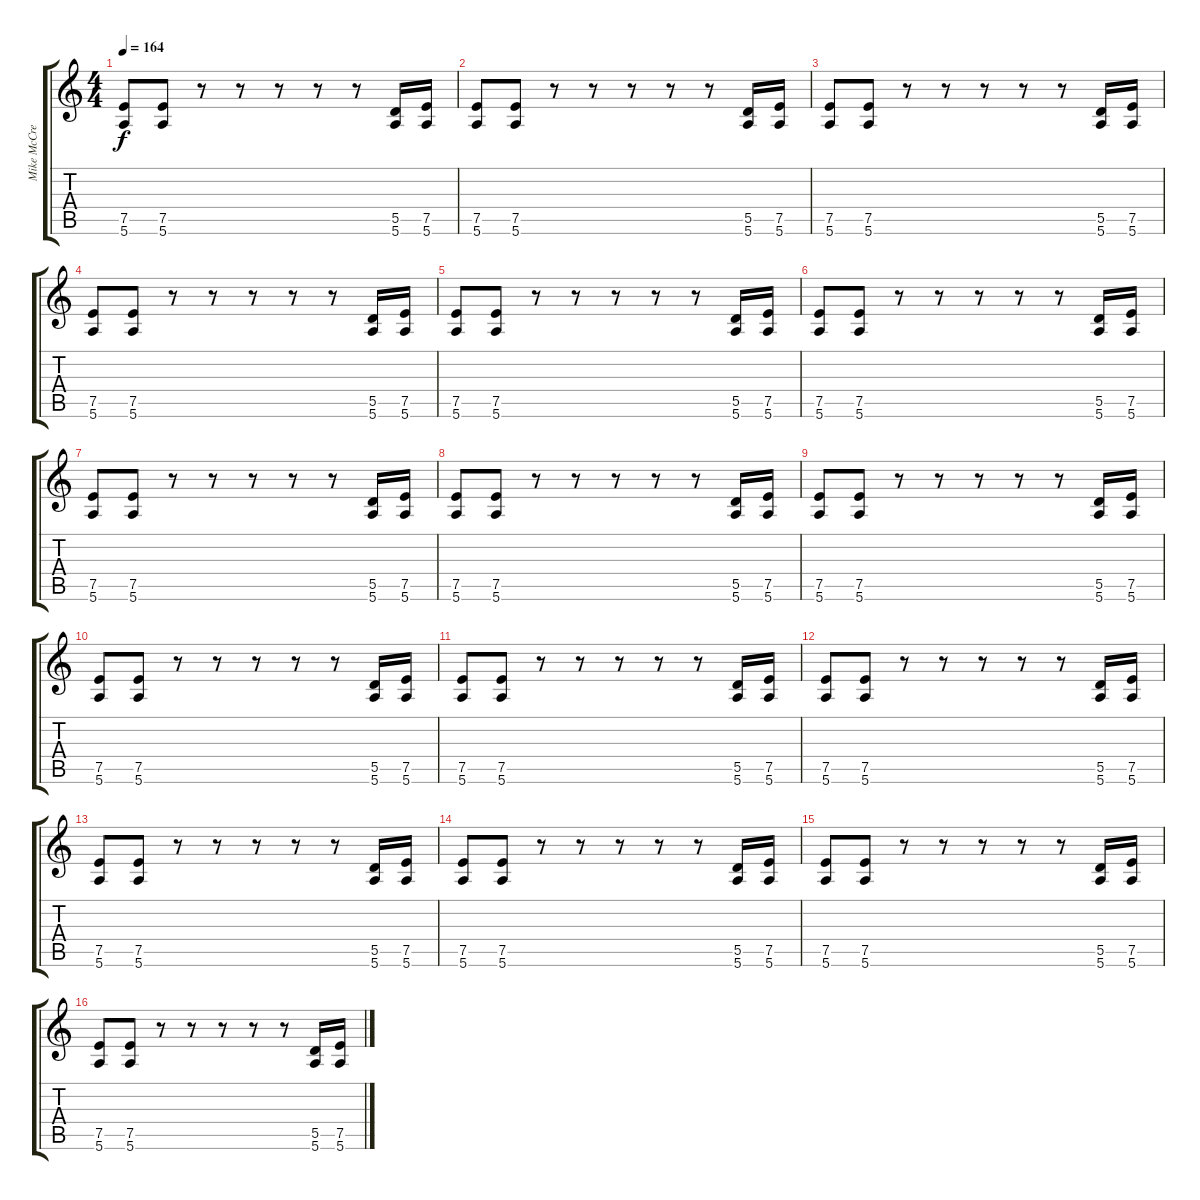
\track ("Mike McCready" "Mike McCre") {instrument distortionguitar}
\staff {score tabs}
\tuning (E4 B3 G3 D3 A2 E2) {hide}
\ts (4 4)
\tempo 164
\clef g2
\ks c
(7.5 5.6).8{dy f} (7.5 5.6).8 r.8 r.8 r.8 r.8 r.8 (5.5 5.6).16 (7.5 5.6).16 |
(7.5 5.6).8 (7.5 5.6).8 r.8 r.8 r.8 r.8 r.8 (5.5 5.6).16 (7.5 5.6).16 |
(7.5 5.6).8 (7.5 5.6).8 r.8 r.8 r.8 r.8 r.8 (5.5 5.6).16 (7.5 5.6).16 |
(7.5 5.6).8 (7.5 5.6).8 r.8 r.8 r.8 r.8 r.8 (5.5 5.6).16 (7.5 5.6).16 |
(7.5 5.6).8 (7.5 5.6).8 r.8 r.8 r.8 r.8 r.8 (5.5 5.6).16 (7.5 5.6).16 |
(7.5 5.6).8 (7.5 5.6).8 r.8 r.8 r.8 r.8 r.8 (5.5 5.6).16 (7.5 5.6).16 |
(7.5 5.6).8 (7.5 5.6).8 r.8 r.8 r.8 r.8 r.8 (5.5 5.6).16 (7.5 5.6).16 |
(7.5 5.6).8 (7.5 5.6).8 r.8 r.8 r.8 r.8 r.8 (5.5 5.6).16 (7.5 5.6).16 |
(7.5 5.6).8 (7.5 5.6).8 r.8 r.8 r.8 r.8 r.8 (5.5 5.6).16 (7.5 5.6).16 |
(7.5 5.6).8 (7.5 5.6).8 r.8 r.8 r.8 r.8 r.8 (5.5 5.6).16 (7.5 5.6).16 |
(7.5 5.6).8 (7.5 5.6).8 r.8 r.8 r.8 r.8 r.8 (5.5 5.6).16 (7.5 5.6).16 |
(7.5 5.6).8 (7.5 5.6).8 r.8 r.8 r.8 r.8 r.8 (5.5 5.6).16 (7.5 5.6).16 |
(7.5 5.6).8 (7.5 5.6).8 r.8 r.8 r.8 r.8 r.8 (5.5 5.6).16 (7.5 5.6).16 |
(7.5 5.6).8 (7.5 5.6).8 r.8 r.8 r.8 r.8 r.8 (5.5 5.6).16 (7.5 5.6).16 |
(7.5 5.6).8 (7.5 5.6).8 r.8 r.8 r.8 r.8 r.8 (5.5 5.6).16 (7.5 5.6).16 |
(7.5 5.6).8 (7.5 5.6).8 r.8 r.8 r.8 r.8 r.8 (5.5 5.6).16 (7.5 5.6).16
